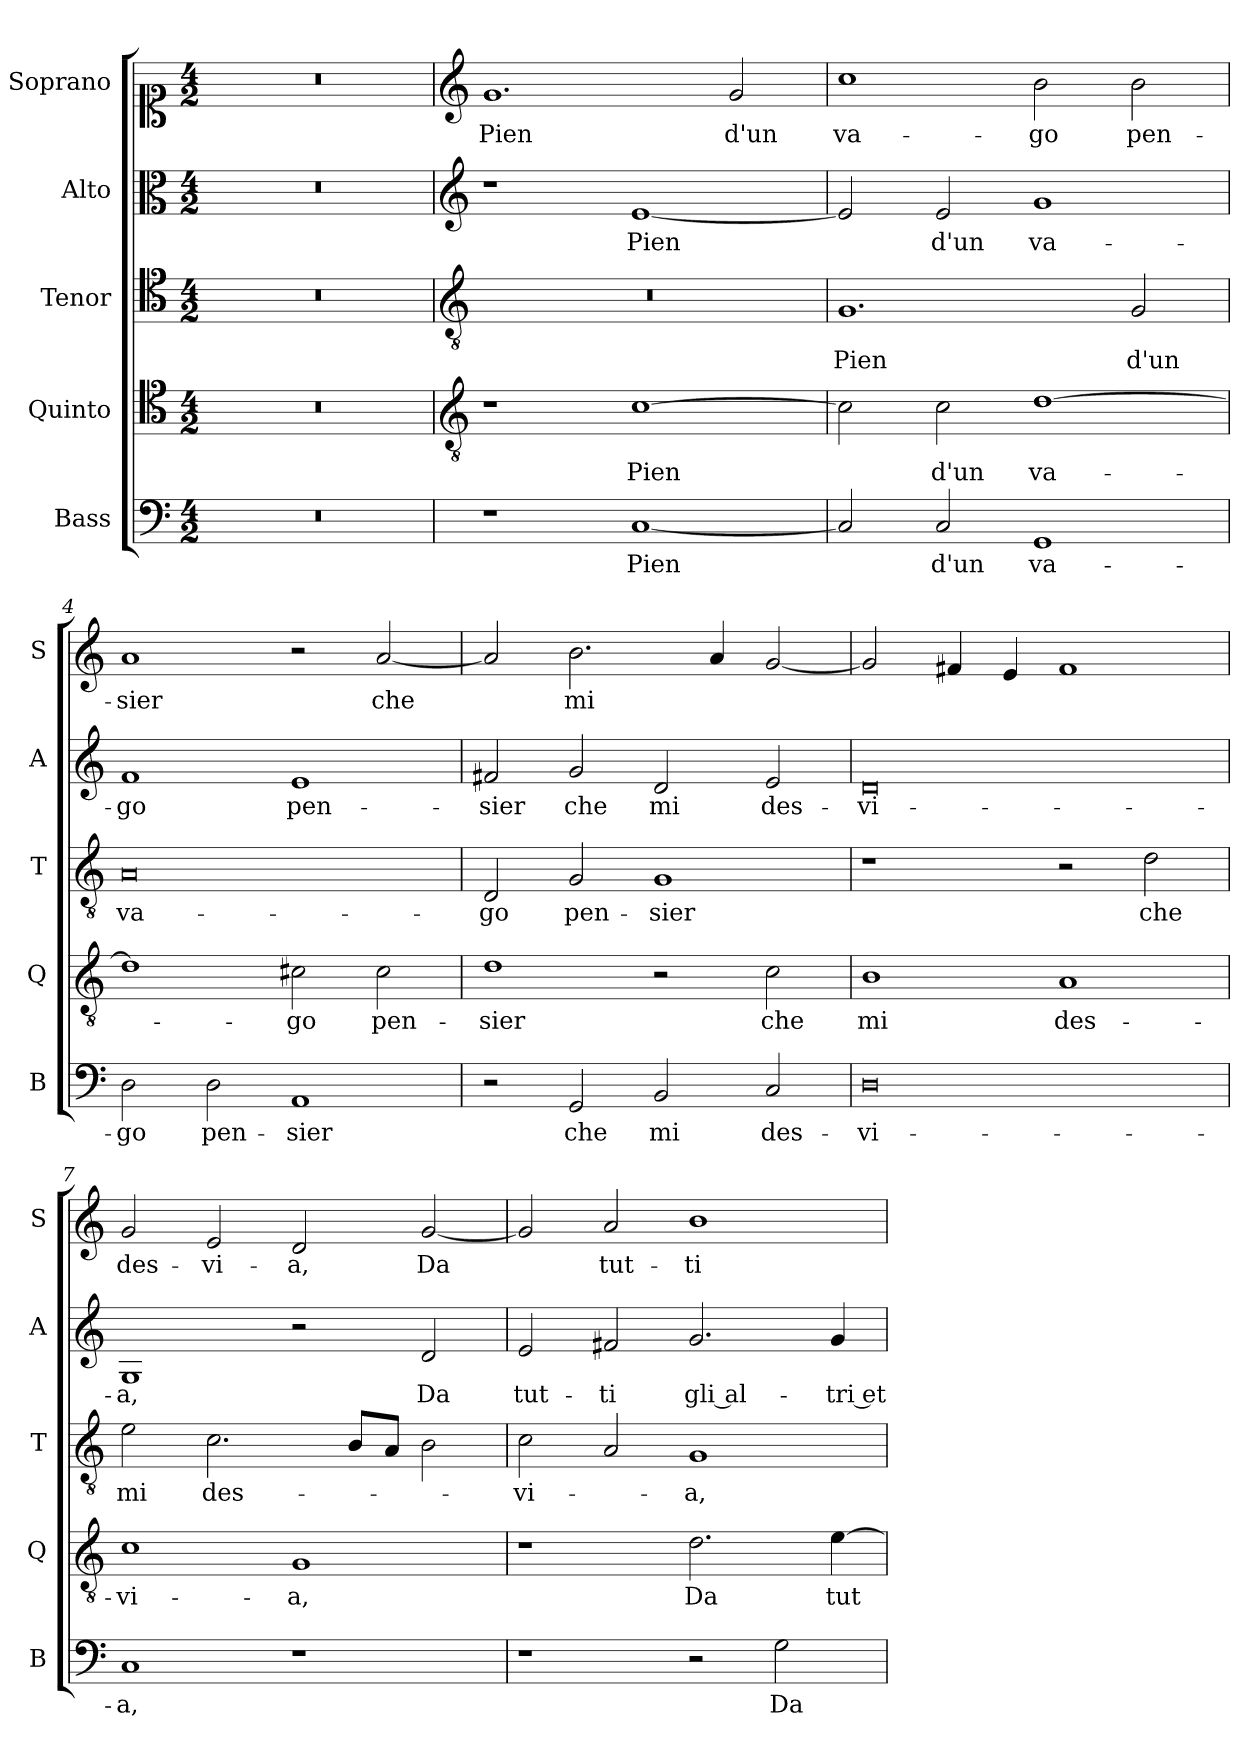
**kern	**text	**kern	**text	**kern	**text	**kern	**text	**kern	**text
*part5	*part5	*part4	*part4	*part3	*part3	*part2	*part2	*part1	*part1
*staff5	*staff5	*staff4	*staff4	*staff3	*staff3	*staff2	*staff2	*staff1	*staff1
*I"Bass	*	*I"Quinto	*	*I"Tenor	*	*I"Alto	*	*I"Soprano	*
*I'B	*	*I'Q	*	*I'T	*	*I'A	*	*I'S	*
*clefF4	*	*clefC4	*	*clefC4	*	*clefC3	*	*clefC1	*
*k[]	*	*k[]	*	*k[]	*	*k[]	*	*k[]	*
*C:	*	*C:	*	*C:	*	*C:	*	*C:	*
*M4/2	*	*M4/2	*	*M4/2	*	*M4/2	*	*M4/2	*
=1	=1	=1	=1	=1	=1	=1	=1	=1	=1
0r	.	0r	.	0r	.	0r	.	0r	.
=2	=2	=2	=2	=2	=2	=2	=2	=2	=2
*	*	*clefGv2	*	*clefGv2	*	*clefG2	*	*clefG2	*
!	!	!	!	!	!	!	!	!	!LO:LY:b
1r	.	1r	.	0r	.	1r	.	1.g	Pien
!	!LO:LY:b	!	!LO:LY:b	!	!	!	!LO:LY:b	!	!
[1C	Pien	[1c	Pien	.	.	[1e	Pien	.	.
!	!	!	!	!	!	!	!	!	!LO:LY:b
.	.	.	.	.	.	.	.	2g/	d'un
=3	=3	=3	=3	=3	=3	=3	=3	=3	=3
!	!	!	!	!	!LO:LY:b	!	!	!	!LO:LY:b
2C/]	.	2c\]	.	1.G	Pien	2e/]	.	1cc	va-
!	!LO:LY:b	!	!LO:LY:b	!	!	!	!LO:LY:b	!	!
2C/	d'un	2c\	d'un	.	.	2e/	d'un	.	.
!	!LO:LY:b	!	!LO:LY:b	!	!	!	!LO:LY:b	!	!LO:LY:b
1GG	va-	[1d	va-	.	.	1g	va-	2b\	-go
!	!	!	!	!	!LO:LY:b	!	!	!	!LO:LY:b
.	.	.	.	2G/	d'un	.	.	2b\	pen-
=4	=4	=4	=4	=4	=4	=4	=4	=4	=4
!	!LO:LY:b	!	!	!	!LO:LY:b	!	!LO:LY:b	!	!LO:LY:b
2D\	-go	1d]	.	0A	va-	1f	-go	1a	-sier
!	!LO:LY:b	!	!	!	!	!	!	!	!
2D\	pen-	.	.	.	.	.	.	.	.
!	!LO:LY:b	!	!LO:LY:b	!	!	!	!LO:LY:b	!	!
1AA	-sier	2c#X\	-go	.	.	1e	pen-	2r	.
!	!	!	!LO:LY:b	!	!	!	!	!	!LO:LY:b
.	.	2c#\	pen-	.	.	.	.	[2a/	che
!!LO:LB:g=z
=5	=5	=5	=5	=5	=5	=5	=5	=5	=5
!	!	!	!LO:LY:b	!	!LO:LY:b	!	!LO:LY:b	!	!
2r	.	1d	-sier	2D/	-go	2f#X/	-sier	2a/]	.
!	!LO:LY:b	!	!	!	!LO:LY:b	!	!LO:LY:b	!	!LO:LY:b
2GG/	che	.	.	2G/	pen-	2g/	che	2.b\	mi
!	!LO:LY:b	!	!	!	!LO:LY:b	!	!LO:LY:b	!	!
2BB/	mi	2r	.	1G	-sier	2d/	mi	.	.
.	.	.	.	.	.	.	.	4a/	.
!	!LO:LY:b	!	!LO:LY:b	!	!	!	!LO:LY:b	!	!
2C/	des-	2c\	che	.	.	2e/	des-	[2g/	.
=6	=6	=6	=6	=6	=6	=6	=6	=6	=6
!	!LO:LY:b	!	!LO:LY:b	!	!	!	!LO:LY:b	!	!
0D	-vi-	1B	mi	1r	.	0d	-vi-	2g/]	.
.	.	.	.	.	.	.	.	4f#X/	.
.	.	.	.	.	.	.	.	4e/	.
!	!	!	!LO:LY:b	!	!	!	!	!	!
.	.	1A	des-	2r	.	.	.	1f#	.
!	!	!	!	!	!LO:LY:b	!	!	!	!
.	.	.	.	2d\	che	.	.	.	.
=7	=7	=7	=7	=7	=7	=7	=7	=7	=7
!	!LO:LY:b	!	!LO:LY:b	!	!LO:LY:b	!	!LO:LY:b	!	!LO:LY:b
1C	-a,	1c	-vi-	2e\	mi	1G	-a,	2g/	des-
!	!	!	!	!	!LO:LY:b	!	!	!	!LO:LY:b
.	.	.	.	2.c\	des-	.	.	2e/	-vi-
!	!	!	!LO:LY:b	!	!	!	!	!	!LO:LY:b
1r	.	1G	-a,	.	.	2r	.	2d/	-a,
.	.	.	.	8B/L	.	.	.	.	.
.	.	.	.	8A/J	.	.	.	.	.
!	!	!	!	!	!	!	!LO:LY:b	!	!LO:LY:b
.	.	.	.	2B\	.	2d/	Da	[2g/	Da
=8	=8	=8	=8	=8	=8	=8	=8	=8	=8
!	!	!	!	!	!LO:LY:b	!	!LO:LY:b	!	!
1r	.	1r	.	2c\	-vi-	2e/	tut-	2g/]	.
!	!	!	!	!	!	!	!LO:LY:b	!	!LO:LY:b
.	.	.	.	2A/	.	2f#X/	-ti	2a/	tut-
!	!	!	!LO:LY:b	!	!LO:LY:b	!	!LO:LY:b	!	!LO:LY:b
2r	.	2.d\	Da	1G	-a,	2.g/	gli al-	1b	-ti
!	!LO:LY:b	!	!	!	!	!	!	!	!
2G\	Da	.	.	.	.	.	.	.	.
!	!	!	!LO:LY:b	!	!	!	!LO:LY:b	!	!
.	.	[4e\	tut-	.	.	4g/	-tri et	.	.
=	=	=	=	=	=	=	=	=	=
*-	*-	*-	*-	*-	*-	*-	*-	*-	*-
